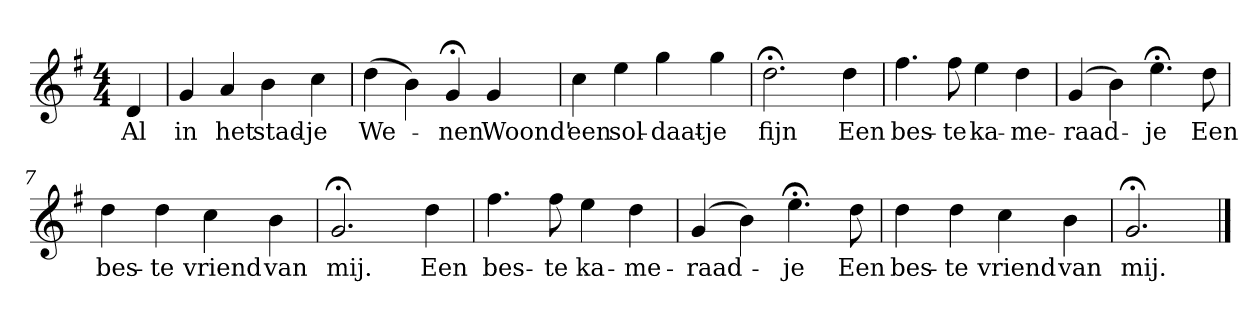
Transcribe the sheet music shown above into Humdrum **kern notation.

**kern	**text
*part1	*part1
*staff1	*staff1
*k[f#]	*
*G:	*
*M4/4	*
*MM120	*
=	=
4d	Al
=1	=1
4g	in
4a	het
4b	stad-
4cc	-je
=2	=2
(4dd	We-
4b)	.
4g;<	-nen
4g	Woond'
=3	=3
4cc	een
4ee	sol-
4gg	-daat-
4gg	-je
=4	=4
2.dd;<	fijn
4dd	Een
=5	=5
4.ff#	bes-
8ff#	-te
4ee	ka-
4dd	-me-
=6	=6
(4g	-raad-
4b)	.
4.ee;<	-je
8dd	Een
=7	=7
4dd	bes-
4dd	-te
4cc	vriend
4b	van
=8	=8
2.g;<	mij.
4dd	Een
=9	=9
4.ff#	bes-
8ff#	-te
4ee	ka-
4dd	-me-
=10	=10
(4g	-raad-
4b)	.
4.ee;<	-je
8dd	Een
=11	=11
4dd	bes-
4dd	-te
4cc	vriend
4b	van
=12	=12
2.g;<	mij.
==	==
*-	*-
